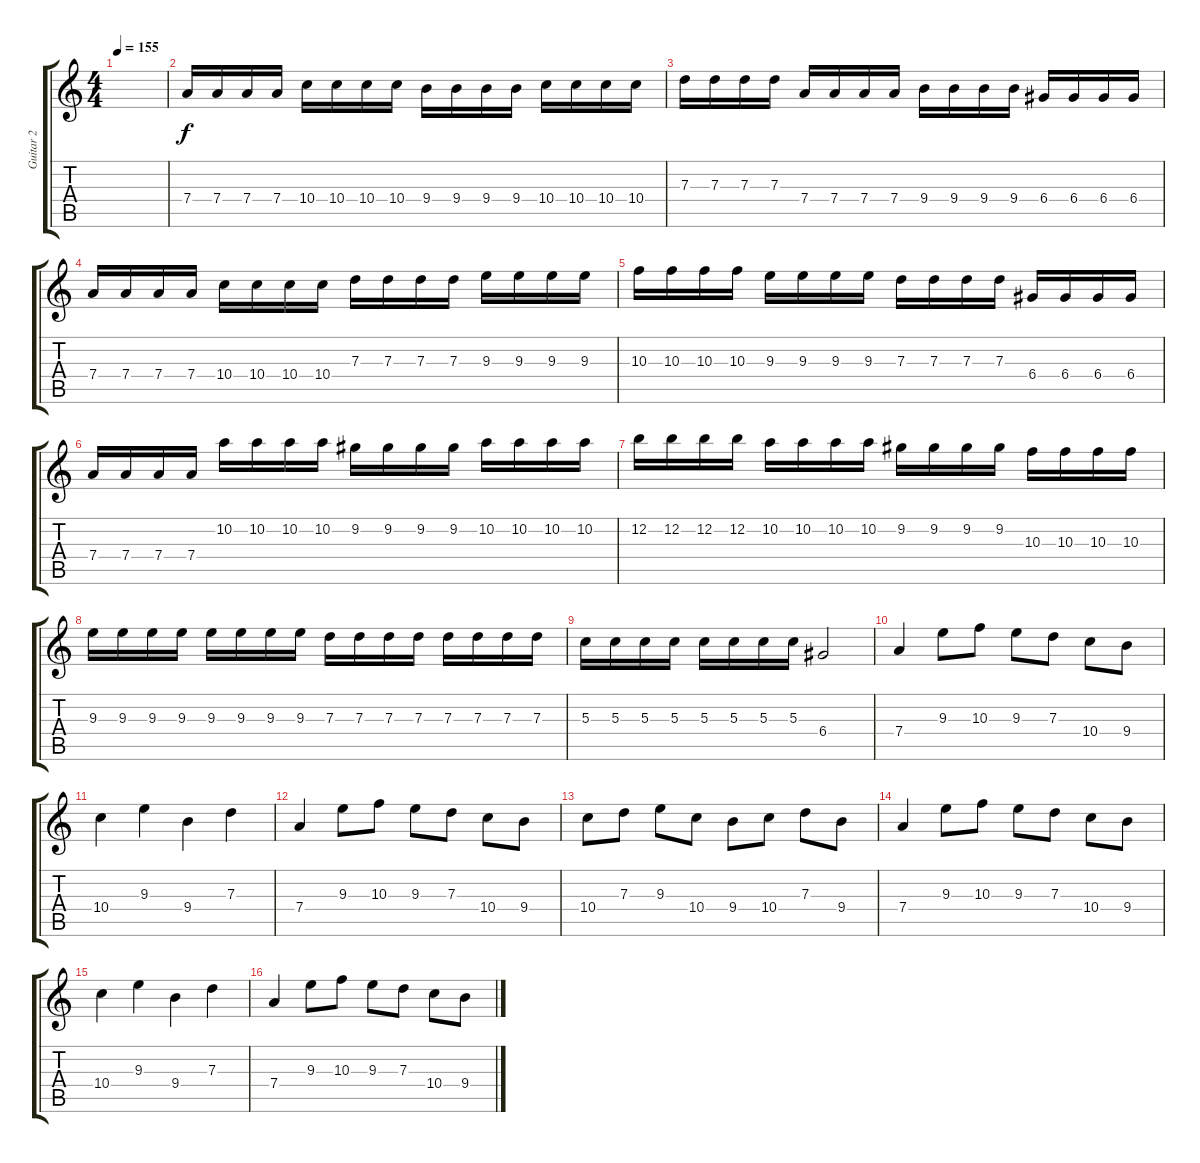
\track ("Guitar 2" "Guitar 2") {instrument overdrivenguitar}
\staff {score tabs}
\tuning (E4 B3 G3 D3 A2 E2) {hide}
\ts (4 4)
\tempo 155
\clef g2
\ks c
|
7.4.16 7.4.16 7.4.16 7.4.16 10.4.16 10.4.16 10.4.16 10.4.16 9.4.16 9.4.16 9.4.16 9.4.16 10.4.16 10.4.16 10.4.16 10.4.16 |
7.3.16 7.3.16 7.3.16 7.3.16 7.4.16 7.4.16 7.4.16 7.4.16 9.4.16 9.4.16 9.4.16 9.4.16 6.4.16 6.4.16 6.4.16 6.4.16 |
7.4.16 7.4.16 7.4.16 7.4.16 10.4.16 10.4.16 10.4.16 10.4.16 7.3.16 7.3.16 7.3.16 7.3.16 9.3.16 9.3.16 9.3.16 9.3.16 |
10.3.16 10.3.16 10.3.16 10.3.16 9.3.16 9.3.16 9.3.16 9.3.16 7.3.16 7.3.16 7.3.16 7.3.16 6.4.16 6.4.16 6.4.16 6.4.16 |
7.4.16 7.4.16 7.4.16 7.4.16 10.2.16 10.2.16 10.2.16 10.2.16 9.2.16 9.2.16 9.2.16 9.2.16 10.2.16 10.2.16 10.2.16 10.2.16 |
12.2.16 12.2.16 12.2.16 12.2.16 10.2.16 10.2.16 10.2.16 10.2.16 9.2.16 9.2.16 9.2.16 9.2.16 10.3.16 10.3.16 10.3.16 10.3.16 |
9.3.16 9.3.16 9.3.16 9.3.16 9.3.16 9.3.16 9.3.16 9.3.16 7.3.16 7.3.16 7.3.16 7.3.16 7.3.16 7.3.16 7.3.16 7.3.16 |
5.3.16 5.3.16 5.3.16 5.3.16 5.3.16 5.3.16 5.3.16 5.3.16 6.4.2 |
7.4.4 9.3.8 10.3.8 9.3.8 7.3.8 10.4.8 9.4.8 |
10.4.4 9.3.4 9.4.4 7.3.4 |
7.4.4 9.3.8 10.3.8 9.3.8 7.3.8 10.4.8 9.4.8 |
10.4.8 7.3.8 9.3.8 10.4.8 9.4.8 10.4.8 7.3.8 9.4.8 |
7.4.4 9.3.8 10.3.8 9.3.8 7.3.8 10.4.8 9.4.8 |
10.4.4 9.3.4 9.4.4 7.3.4 |
7.4.4 9.3.8 10.3.8 9.3.8 7.3.8 10.4.8 9.4.8
